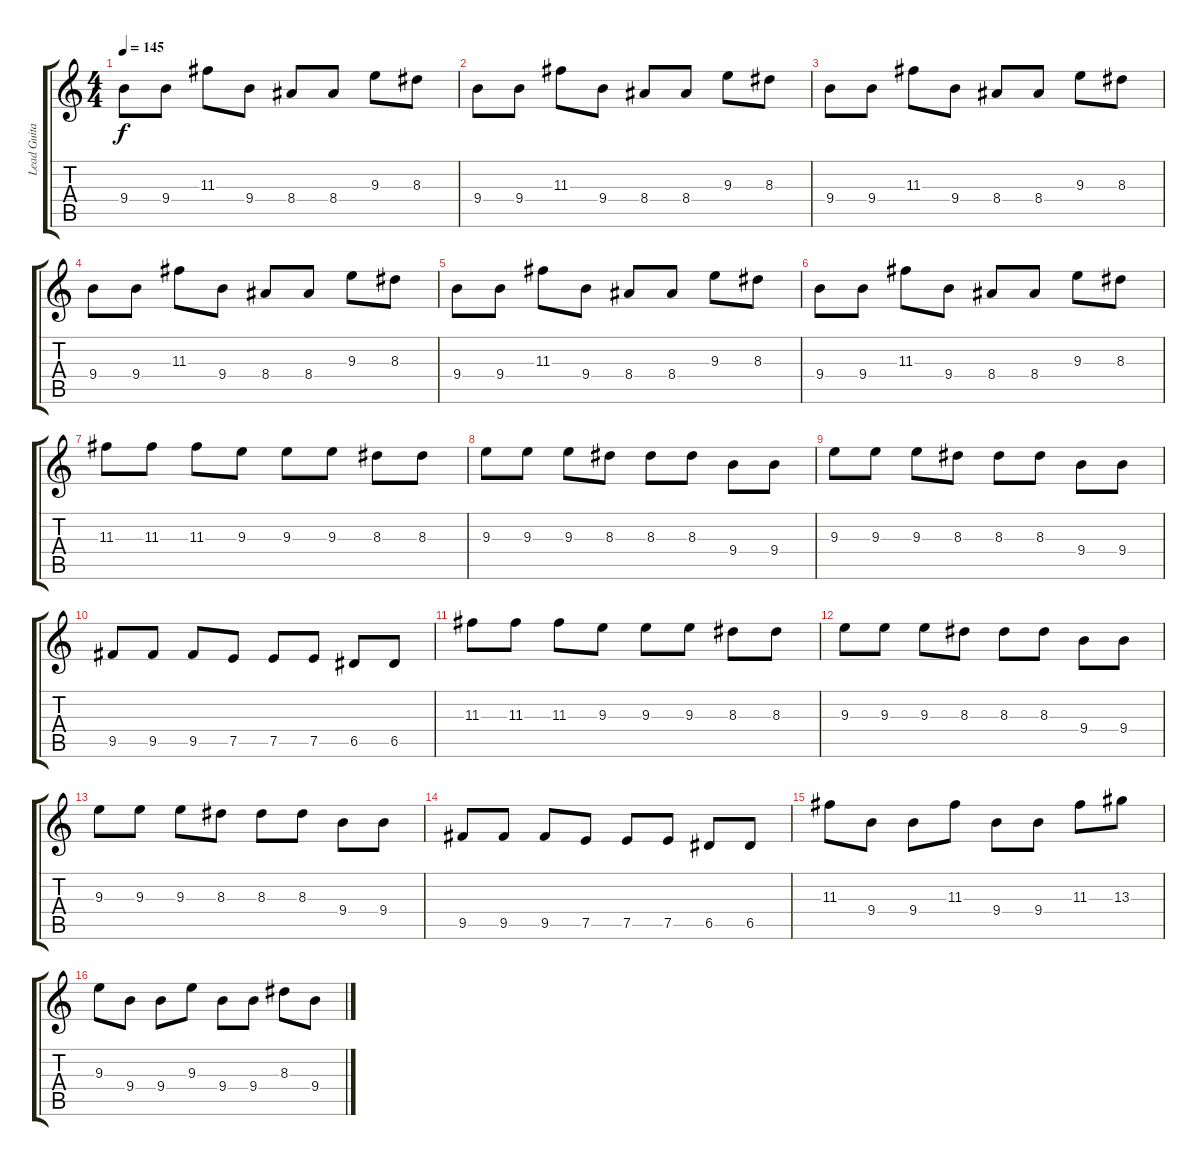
\track ("Lead Guitar" "Lead Guita") {instrument distortionguitar}
\staff {score tabs}
\tuning (E4 B3 G3 D3 A2 E2) {hide}
\ts (4 4)
\tempo 145
\clef g2
\ks c
9.4.8{dy f} 9.4.8 11.3.8 9.4.8 8.4.8 8.4.8 9.3.8 8.3.8 |
9.4.8{volume 16} 9.4.8 11.3.8 9.4.8 8.4.8 8.4.8 9.3.8 8.3.8 |
9.4.8 9.4.8 11.3.8 9.4.8 8.4.8 8.4.8 9.3.8 8.3.8 |
9.4.8 9.4.8 11.3.8 9.4.8 8.4.8 8.4.8 9.3.8 8.3.8 |
9.4.8 9.4.8 11.3.8 9.4.8 8.4.8 8.4.8 9.3.8 8.3.8 |
9.4.8 9.4.8 11.3.8 9.4.8 8.4.8 8.4.8 9.3.8 8.3.8 |
11.3.8{volume 16} 11.3.8 11.3.8 9.3.8 9.3.8 9.3.8 8.3.8 8.3.8 |
9.3.8 9.3.8 9.3.8 8.3.8 8.3.8 8.3.8 9.4.8 9.4.8 |
9.3.8 9.3.8 9.3.8 8.3.8 8.3.8 8.3.8 9.4.8 9.4.8 |
9.5.8 9.5.8 9.5.8 7.5.8 7.5.8 7.5.8 6.5.8 6.5.8 |
11.3.8 11.3.8 11.3.8 9.3.8 9.3.8 9.3.8 8.3.8 8.3.8 |
9.3.8 9.3.8 9.3.8 8.3.8 8.3.8 8.3.8 9.4.8 9.4.8 |
9.3.8 9.3.8 9.3.8 8.3.8 8.3.8 8.3.8 9.4.8 9.4.8 |
9.5.8 9.5.8 9.5.8 7.5.8 7.5.8 7.5.8 6.5.8 6.5.8 |
11.3.8 9.4.8 9.4.8 11.3.8 9.4.8 9.4.8 11.3.8 13.3.8 |
9.3.8 9.4.8 9.4.8 9.3.8 9.4.8 9.4.8 8.3.8 9.4.8
